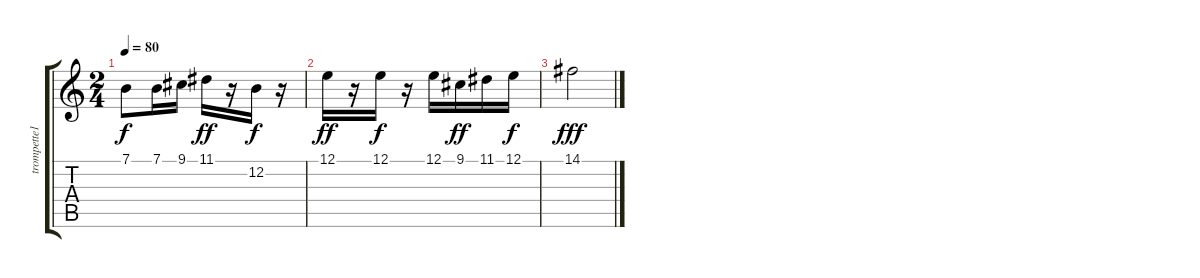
\track ("trompette1" "trompette1") {instrument trumpet}
\staff {score tabs}
\tuning (E4 B3 G3 D3 A2 E2) {hide}
\ts (2 4)
\tempo 80
\clef g2
\ks c
7.1.8{dy f} 7.1.16 9.1.16 11.1.16{dy ff} r.16 12.2.16{dy f} r.16 |
12.1.16{dy ff} r.16 12.1.16{dy f} r.16 12.1.16 9.1.16{dy ff} 11.1.16 12.1.16{dy f} |
14.1.2{dy fff}
